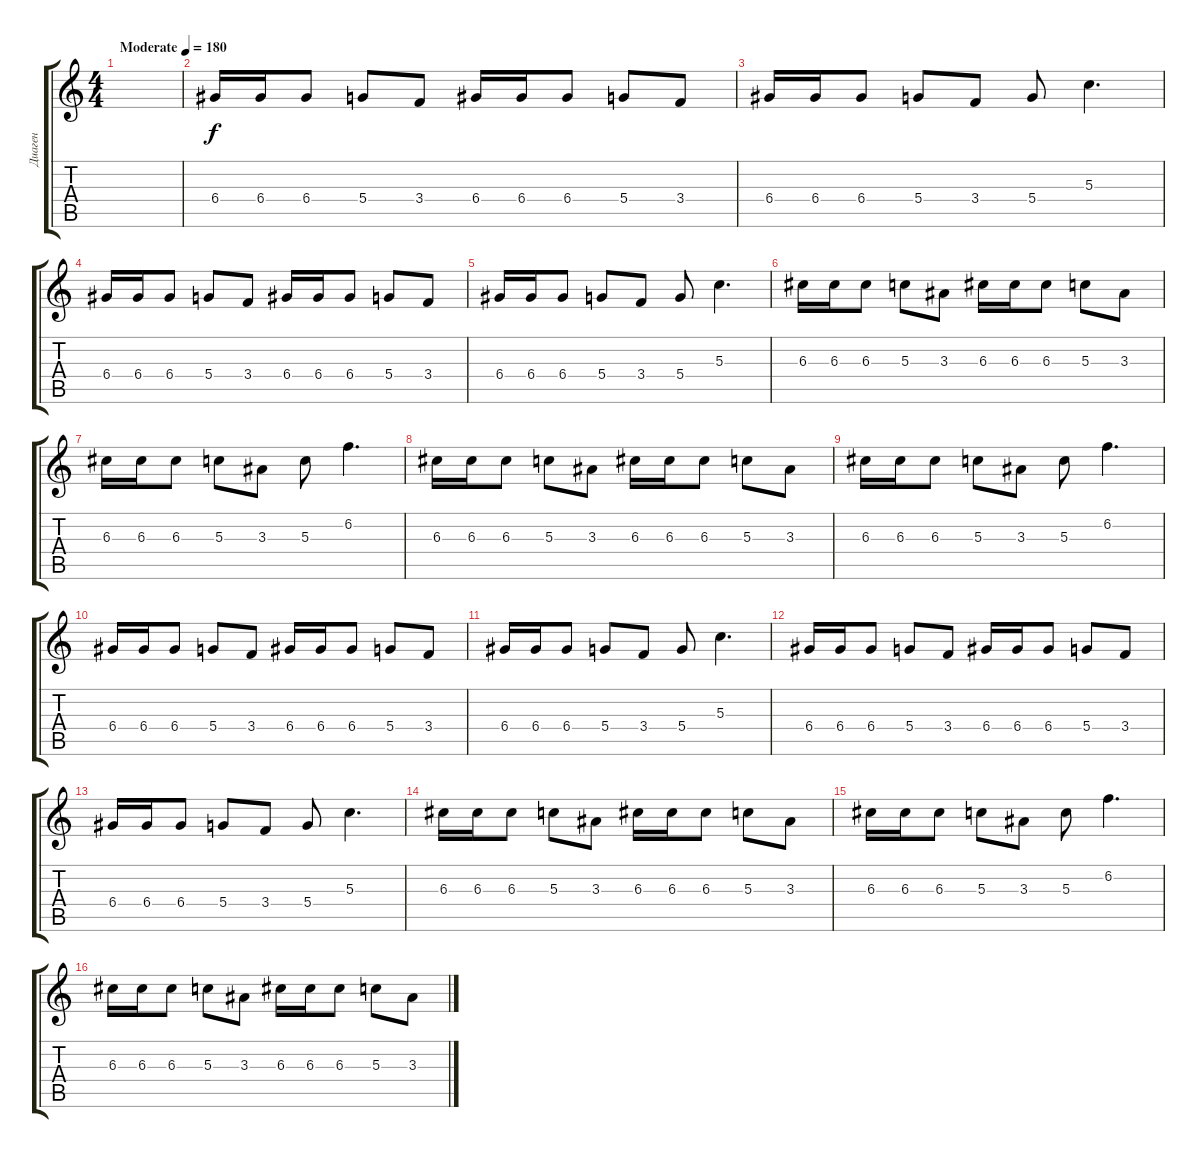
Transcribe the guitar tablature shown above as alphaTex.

\track ("Диаген" "Диаген") {instrument overdrivenguitar}
\staff {score tabs}
\tuning (E4 B3 G3 D3 A2 E2) {hide}
\ts (4 4)
\tempo (180 "Moderate")
\clef g2
\ks c
|
6.4.16{instrument electricguitarclean} 6.4.16 6.4.8 5.4.8 3.4.8 6.4.16 6.4.16 6.4.8 5.4.8 3.4.8 |
6.4.16 6.4.16 6.4.8 5.4.8 3.4.8 5.4.8 5.3.4{d} |
6.4.16 6.4.16 6.4.8 5.4.8 3.4.8 6.4.16 6.4.16 6.4.8 5.4.8 3.4.8 |
6.4.16 6.4.16 6.4.8 5.4.8 3.4.8 5.4.8 5.3.4{d} |
6.3.16 6.3.16 6.3.8 5.3.8 3.3.8 6.3.16 6.3.16 6.3.8 5.3.8 3.3.8 |
6.3.16 6.3.16 6.3.8 5.3.8 3.3.8 5.3.8 6.2.4{d} |
6.3.16{instrument overdrivenguitar} 6.3.16 6.3.8 5.3.8 3.3.8 6.3.16 6.3.16 6.3.8 5.3.8 3.3.8 |
6.3.16 6.3.16 6.3.8 5.3.8 3.3.8 5.3.8 6.2.4{d} |
6.4.16 6.4.16 6.4.8 5.4.8 3.4.8 6.4.16 6.4.16 6.4.8 5.4.8 3.4.8 |
6.4.16 6.4.16 6.4.8 5.4.8 3.4.8 5.4.8 5.3.4{d} |
6.4.16 6.4.16 6.4.8 5.4.8 3.4.8 6.4.16 6.4.16 6.4.8 5.4.8 3.4.8 |
6.4.16 6.4.16 6.4.8 5.4.8 3.4.8 5.4.8 5.3.4{d} |
6.3.16 6.3.16 6.3.8 5.3.8 3.3.8 6.3.16 6.3.16 6.3.8 5.3.8 3.3.8 |
6.3.16 6.3.16 6.3.8 5.3.8 3.3.8 5.3.8 6.2.4{d} |
6.3.16 6.3.16 6.3.8 5.3.8 3.3.8 6.3.16 6.3.16 6.3.8 5.3.8 3.3.8
